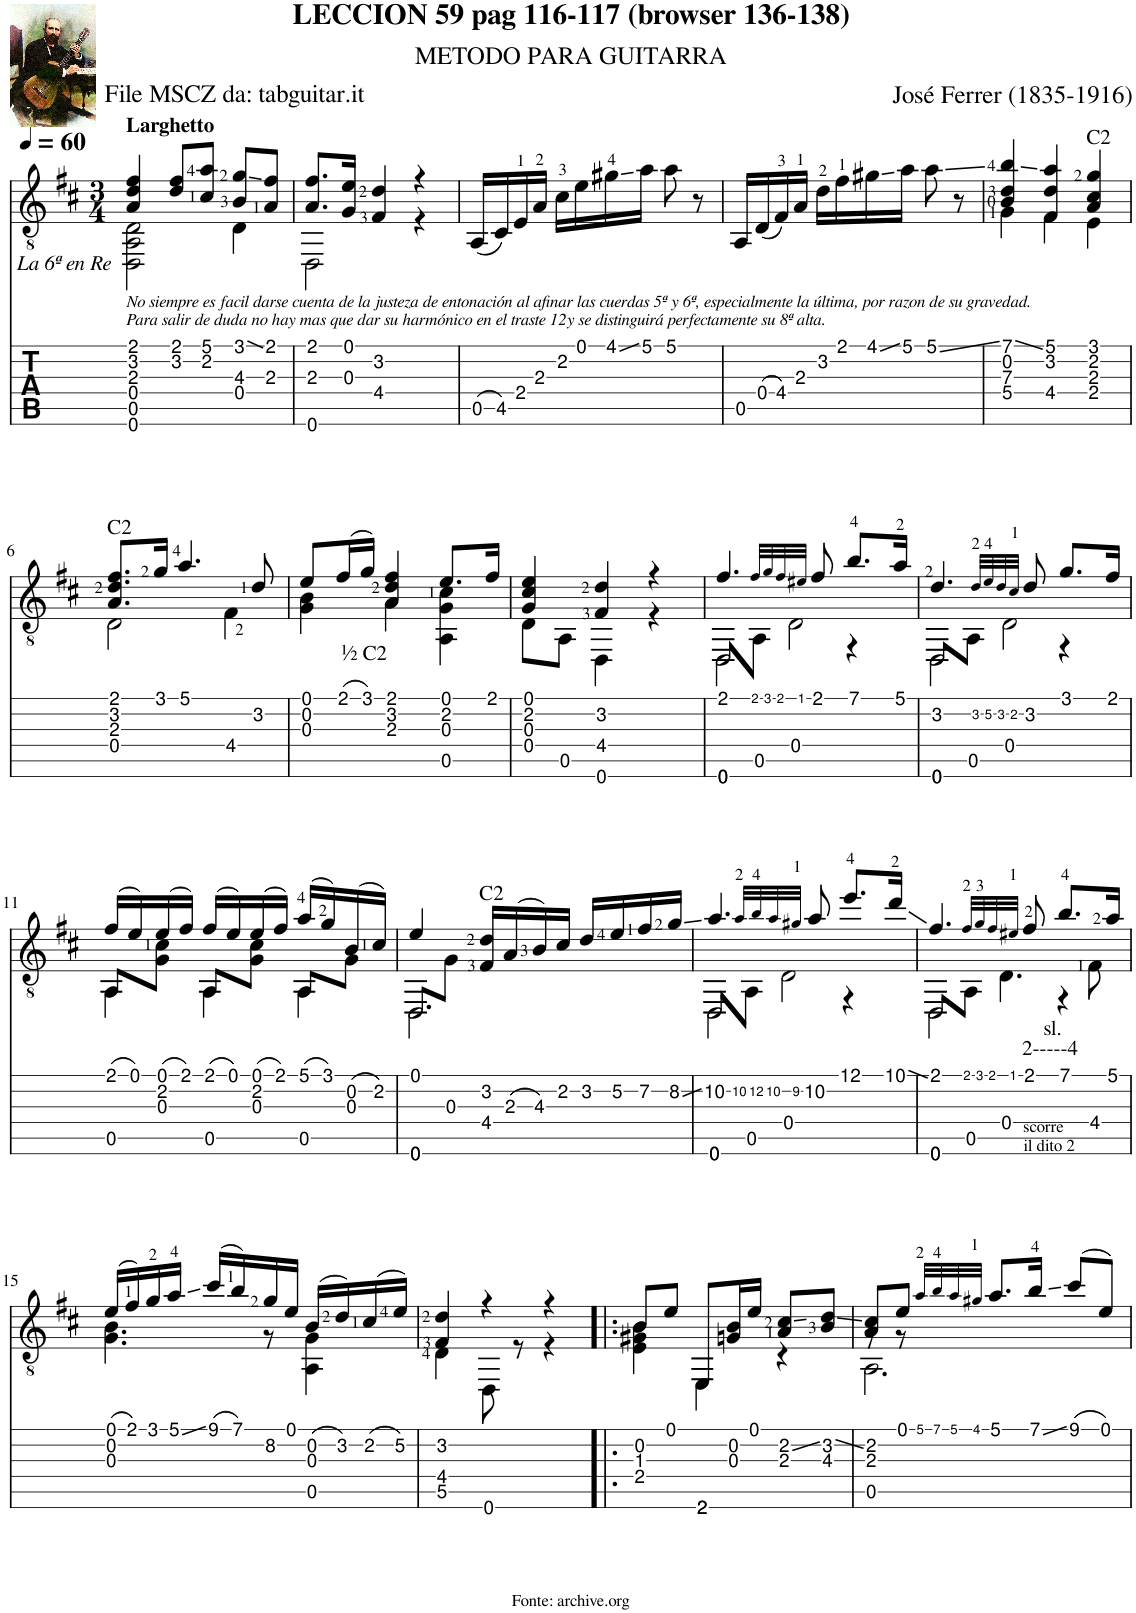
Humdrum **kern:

**kern	**kern
*part1	*part1
*staff2	*staff1
*I"Guitar	*
*I'Guit.	*
*stria6	*
*	*clefGv2
*k[f#c#]	*k[f#c#]
*M3/4	*M3/4
*MM60	*MM60
=1	=1
*^	*^
!	!	!LO:TX:a:B:t=Larghetto	!
!	!	!LO:TX:b:i:t=La 6ª en Re	!
!LO:TX:a:i:t=No siempre es facil darse cuenta de la justeza de entonación al afinar las cuerdas 5ª y 6ª, especialmente la última, por razon de su gravedad.	!	!	!
!LO:TX:a:t=Para salir de duda no hay mas que dar su harmónico en el traste 12y se distinguirá perfectamente su 8ª alta.	!	!	!
4A 4d 4f#	2DD 2AA 2D	4A/ 4d/ 4f#/	2DD\ 2AA\ 2D\
8d\ 8f#\L	.	8d/ 8f#/L	.
8c#\ 8a\J	.	8c#/ 8a/J	.
8B\ 8g\L	4D	8B/ 8g/L	4D\
8A\ 8f#\J	.	8A/ 8f#/J	.
=2	=2	=2	=2
8.A\ 8.f#\L	2DD	8.A/ 8.f#/L	2DD\
16G\ 16e\Jk	.	16G/ 16e/Jk	.
4F# 4d	.	4F#/ 4d/	.
4r	4r	4r	4r
*v	*v	*	*
*	*v	*v
=3	=3
16AALL	(16AA/LL
16C#J	16C#/)
16EL	16E/
16AJJ	16A/JJ
16c#LL	16c#\LL
16eJ	16e\
16g#L	16g#X\
16aJJ	16a\JJ
8a	8a\
8r	8r
=4	=4
16AALL	16AA/LL
16DJ	(16D/
16F#L	16F#/)
16AJJ	16A/JJ
16dLL	16d\LL
16f#J	16f#\
16g#L	16g#X\
16aJJ	16a\JJ
8a	8a\
8r	8r
=5	=5
*^	*^
4d 4B 4b	4G	4B/ 4d/ 4b/	4G\
4F# 4d 4a	4F#	4F#/ 4d/ 4a/	4F#\
!	!	!LO:TX:a:t=C2	!
4A 4c# 4g	4E	4A/ 4c#/ 4g/	4E\
!!LO:LB:g=z	!!
=6	=6	=6	=6
!	!	!LO:TX:a:t=C2	!
8.A\ 8.d\ 8.f#\L	2D	8.A/ 8.d/ 8.f#/L	2D\
16gJk	.	16g/Jk	.
4.a	.	4.a/	.
.	4F#	.	4F#\
8d	.	8d/	.
=7	=7	=7	=7
8eL	4G 4B	8e/L	4G\ 4B\
!	!	!LO:TX:b:t=½ C2	!
16f#L	.	(16f#/L	.
16gJJ	.	16g/JJ)	.
4A 4d 4f#	4A	4A/ 4d/ 4f#/	4A\
8.eL	4AA 4G 4c#	8.e/L	4AA\ 4G\ 4c#\
16f#Jk	.	16f#/Jk	.
=8	=8	=8	=8
4G 4c# 4e	8DL	4G/ 4c#/ 4e/	8D\L
.	8AAJ	.	8AA\J
4F# 4d	4DD	4F#/ 4d/	4DD\
4r	4r	4r	4r
=9	=9	=9	=9
*	*^	*	*
!	!	!	!	!LO:N:head=open
*	*	*	*	*^
4.f#	8DDL	2DD	4.f#/	8DD/L	2DD\
.	8AAJ	.	.	8AA\J	.
.	2D	.	.	2D\	.
qf#	.	.	32qf#/LLL	.	.
qg	.	.	32qg/	.	.
qf#	.	.	32qf#/	.	.
qe#	.	.	32qe#X/JJJ	.	.
8f#	.	.	8f#/	.	.
8.bL	.	4r	8.b/L	.	4r
16aJk	.	.	16a/Jk	.	.
=10	=10	=10	=10	=10	=10
!	!	!	!	!LO:N:head=open	!
4.d	8DDL	2DD	4.d/	8DD/L	2DD\
.	8AAJ	.	.	8AA\J	.
.	2D	.	.	2D\	.
qd	.	.	32qd/LLL	.	.
qe	.	.	32qe/	.	.
qd	.	.	32qd/	.	.
qc#	.	.	32qc#/JJJ	.	.
8d	.	.	8d/	.	.
8.gL	.	4r	8.g/L	.	4r
16f#Jk	.	.	16f#/Jk	.	.
!!LO:LB:g=z	!!	!!
=11	=11	=11	=11	=11	=11
16f#LL	8AAL	4AA	(16f#/LL	8AA/L	4AA\
16eJ	.	.	16e/)	.	.
16eL	8G\ 8c#\J	.	(16e/	8G\ 8c#\J	.
16f#JJ	.	.	16f#/JJ)	.	.
16f#LL	8AAL	4AA	(16f#/LL	8AA/L	4AA\
16eJ	.	.	16e/)	.	.
16eL	8G\ 8c#\J	.	(16e/	8G\ 8c#\J	.
16f#JJ	.	.	16f#/JJ)	.	.
16aLL	8AAL	4AA	(16a/LL	8AA/L	4AA\
16gJ	.	.	16g/)	.	.
16BL	8GJ	.	(16B/	8G\J	.
16c#JJ	.	.	16c#/JJ)	.	.
=12	=12	=12	=12	=12	=12
!	!	!	!	!LO:N:head=open	!
4e	8DDL	2.DD	4e/	8DD/L	2.DD\
.	8GJ	.	.	8G\J	.
!	!	!	!LO:TX:a:t=C2	!	!
16F#\ 16d\LL	2ryy	.	16F#/ 16d/LL	2ryy	.
16AJ	.	.	(16A/	.	.
16BL	.	.	16B/)	.	.
16c#JJ	.	.	16c#/JJ	.	.
16dLL	.	.	16d/LL	.	.
16eJ	.	.	16e/	.	.
16f#L	.	.	16f#/	.	.
16gJJ	.	.	16g/JJ	.	.
=13	=13	=13	=13	=13	=13
!	!	!	!	!LO:N:head=open	!
4.a	8DDL	2DD	4.a/	8DD/L	2DD\
.	8AAJ	.	.	8AA\J	.
.	2D	.	.	2D\	.
qa	.	.	32qa/LLL	.	.
qb	.	.	32qb/	.	.
qa	.	.	32qa/	.	.
qg#	.	.	32qg#X/JJJ	.	.
8a	.	.	8a/	.	.
8.eeL	.	4r	8.ee/L	.	4r
16ddJk	.	.	16dd/Jk	.	.
=14	=14	=14	=14	=14	=14
!	!	!	!	!LO:N:head=open	!
4.f#	8DDL	2DD	4.f#/	8DD/L	2DD\
.	8AAJ	.	.	8AA\J	.
.	4.D	.	.	4.D\	.
qf#	.	.	32qf#/LLL	.	.
qg	.	.	32qg/	.	.
qf#	.	.	32qf#/	.	.
qe#	.	.	32qe#X/JJJ	.	.
!LO:TX:a:t=2-----4	!	!	!	!	!
!LO:TX:a:t=sl.	!	!	!	!	!
!LO:TX:a:t=scorre	!	!	!	!	!
!LO:TX:a:t=il dito 2	!	!	!	!	!
8f#	.	.	8f#/	.	.
8.bL	.	4r	8.b/L	.	4r
.	8F#	.	.	8F#\	.
16aJk	.	.	16a/Jk	.	.
*	*v	*v	*	*	*
*	*	*	*v	*v
!!LO:LB:g=z
=15	=15	=15	=15
16eLL	4.G 4.B	(16e/LL	4.G\ 4.B\
16f#J	.	16f#/)	.
16gL	.	16g/	.
16aJJ	.	16a/JJ	.
16cc#LL	.	(16cc#/LL	.
16bJ	.	16b/)	.
16gL	8r	16g/	8r
16eJJ	.	16e/JJ	.
16BLL	4AA 4G	(16B/LL	4AA\ 4G\
16dJ	.	16d/)	.
16c#L	.	(16c#/	.
16eJJ	.	16e/JJ)	.
=16	=16	=16	=16
4F# 4d	4D	4F#/ 4d/	4D\
4r	8DD	4r	8DD\
.	8r	.	8r
4r	4r	4r	4r
=17!|:	=17!|:	=17!|:	=17!|:
8BL	4B 4E 4G#	8B/L	4E\ 4G#X\ 4B\
8eJ	.	8e/J	.
8EEL	4EE	8EE/L	4EE\
16G\ 16B\L	.	16Gn/ 16B/L	.
16eJJ	.	16e/JJ	.
8A\ 8c#\L	4r	8A/ 8c#/L	4r
8B\ 8d\J	.	8B/ 8d/J	.
=18	=18	=18	=18
*	*^	*	*^
8A\ 8c#\L	8r	2.AA	8A/ 8c#/L	8r	2.AA\
8eJ	8r	.	8e/J	8r	.
qa	.	.	32qa/LLL	.	.
qb	.	.	32qb/	.	.
qa	.	.	32qa/	.	.
qg#	.	.	32qg#X/JJJ	.	.
8.aL	2ryy	.	8.a/L	2ryy	.
16bJk	.	.	16b/Jk	.	.
8cc#L	.	.	(8cc#/L	.	.
8eJ	.	.	8e/J)	.	.
*v	*v	*v	*	*	*
*	*v	*v	*v
=	=
*-	*-
